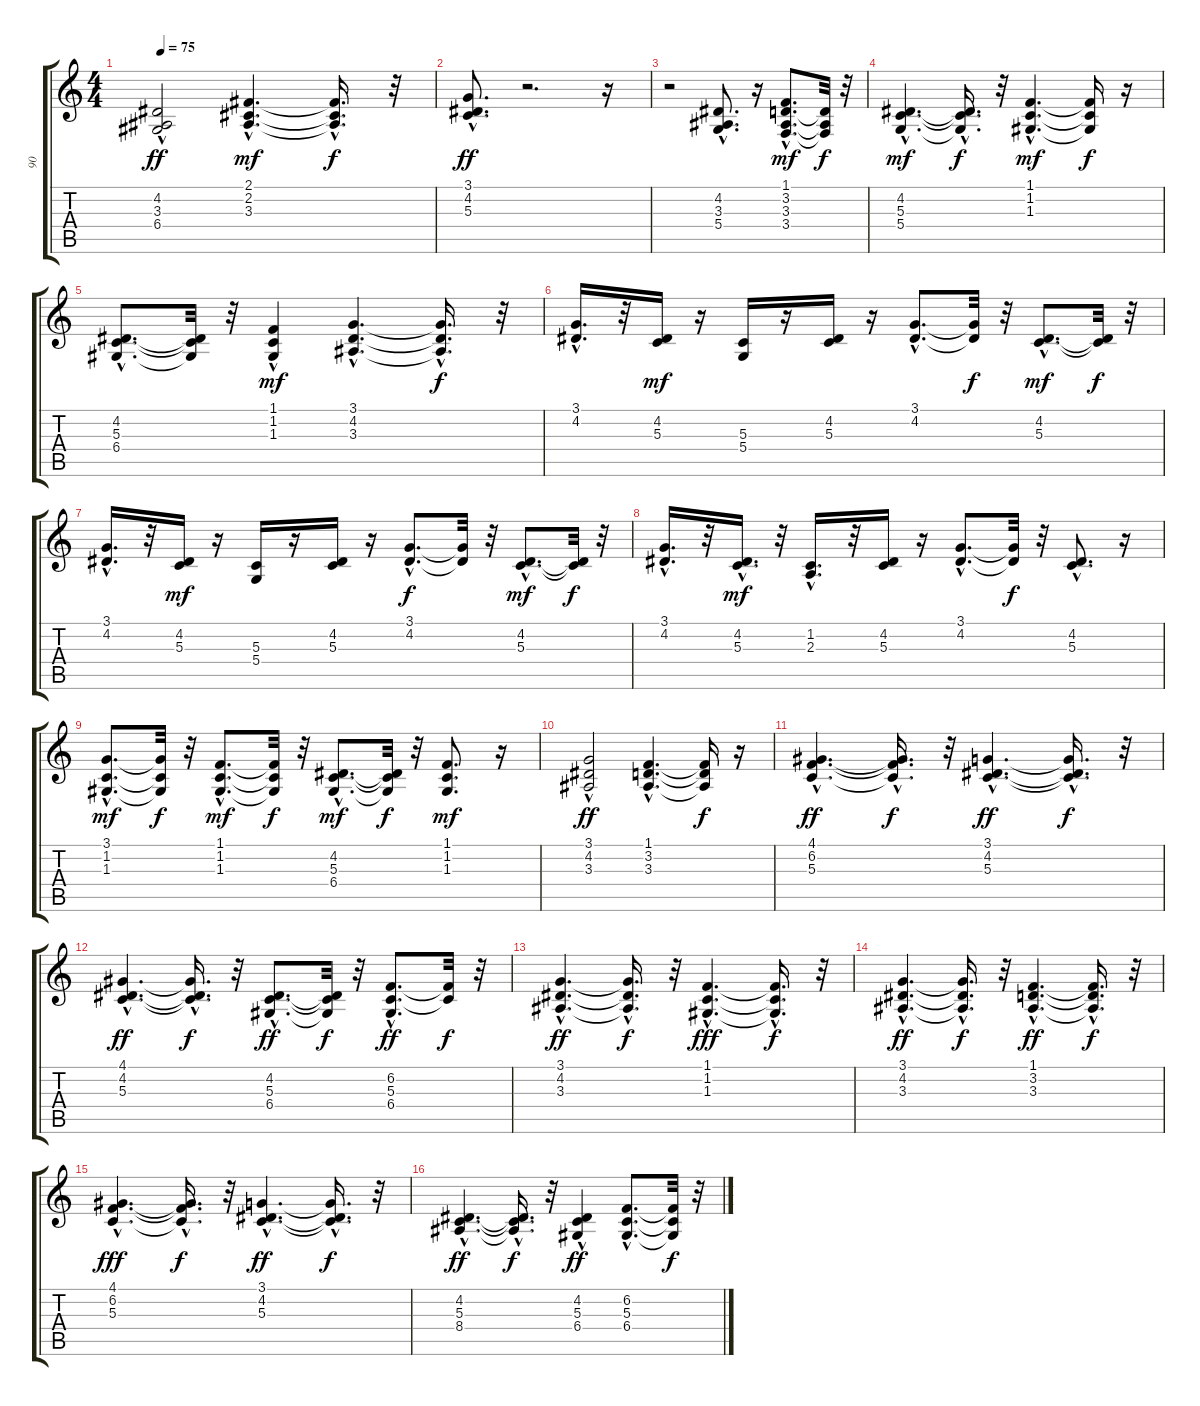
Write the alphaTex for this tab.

\track ("90" "90") {instrument pad2warm}
\staff {score tabs}
\tuning (E4 B3 G3 D3 A2 E2) {hide}
\ts (4 4)
\tempo 75
\clef g2
\ks c
(4.2{hac} 3.3{hac} 6.4).2{dy ff} (2.1{hac} 2.2{hac} 3.3{hac}).4{d dy mf} (2.1{hac t} 2.2{t} 3.3{t}).16{d dy f} r.32 |
(3.1{hac} 4.2{hac} 5.3{hac}).8{d dy ff} r.2{d} r.16 |
r.2 (4.2{hac} 3.3{hac} 5.4{hac}).8{d} r.16 (1.1{hac} 3.2{hac} 3.3{hac} 3.4{hac}).8{d dy mf} (3.2{t} 3.3{t} 3.4{t}).32{dy f} r.32 |
(4.2{hac} 5.3{hac} 5.4{hac}).4{d dy mf} (4.2{hac t} 5.3{t} 5.4{t}).16{d dy f} r.32 (1.1{hac} 1.2{hac} 1.3{hac}).4{d dy mf} (1.1{t} 1.2{t} 1.3{t}).16{dy f} r.16 |
(4.2{hac} 5.3{hac} 6.4{hac}).8{d} (4.2{t} 5.3{t} 6.4{t}).32 r.32 (1.1{hac} 1.2{hac} 1.3).4{dy mf} (3.1{hac} 4.2{hac} 3.3{hac}).4{d} (3.1{hac t} 4.2{hac t} 3.3{hac t}).16{d dy f} r.32 |
(3.1{hac} 4.2{hac}).16{d} r.32 (4.2 5.3).16{dy mf} r.16 (5.3 5.4).16 r.16 (4.2 5.3).16 r.16 (3.1{hac} 4.2{hac}).8{d} (3.1{t} 4.2{t}).32{dy f} r.32 (4.2{hac} 5.3{hac}).8{d dy mf} (4.2{t} 5.3{t}).32{dy f} r.32 |
(3.1{hac} 4.2{hac}).16{d} r.32 (4.2 5.3).16{dy mf} r.16 (5.3 5.4).16 r.16 (4.2 5.3).16 r.16 (3.1{hac} 4.2{hac}).8{d dy f} (3.1{t} 4.2{t}).32 r.32 (4.2{hac} 5.3{hac}).8{d dy mf} (4.2{t} 5.3{t}).32{dy f} r.32 |
(3.1{hac} 4.2{hac}).16{d} r.32 (4.2{hac} 5.3).16{d dy mf} r.32 (1.2{hac} 2.3).16{d} r.32 (4.2 5.3).16 r.16 (3.1{hac} 4.2{hac}).8{d} (3.1{t} 4.2{t}).32{dy f} r.32 (4.2{hac} 5.3{hac}).8{d} r.16 |
(3.1{hac} 1.2{hac} 1.3{hac}).8{d dy mf} (3.1{t} 1.2{t} 1.3{t}).32{dy f} r.32 (1.1{hac} 1.2{hac} 1.3{hac}).8{d dy mf} (1.1{t} 1.2{t} 1.3{t}).32{dy f} r.32 (4.2{hac} 5.3{hac} 6.4{hac}).8{d dy mf} (4.2{t} 5.3{t} 6.4{t}).32{dy f} r.32 (1.1 1.2 1.3).8{d dy mf} r.16 |
(3.1 4.2{hac} 3.3{hac}).2{dy ff} (1.1{hac} 3.2{hac} 3.3{hac}).4{d} (1.1{t} 3.2{t} 3.3{t}).16{dy f} r.16 |
(4.1{hac} 6.2{hac} 5.3{hac}).4{d dy ff} (4.1{hac t} 6.2{hac t} 5.3{hac t}).16{d dy f} r.32 (3.1{hac} 4.2{hac} 5.3{hac}).4{d dy ff} (3.1{hac t} 4.2{hac t} 5.3{hac t}).16{d dy f} r.32 |
(4.1{hac} 4.2{hac} 5.3{hac}).4{d dy ff} (4.1{hac t} 4.2{hac t} 5.3{hac t}).16{d dy f} r.32 (4.2{hac} 5.3{hac} 6.4{hac}).8{d dy ff} (4.2{t} 5.3{t} 6.4{t}).32{dy f} r.32 (6.2{hac} 5.3{hac} 6.4{hac}).8{d dy ff} (6.2{t} 5.3{t}).32{dy f} r.32 |
(3.1{hac} 4.2{hac} 3.3{hac}).4{d dy ff} (3.1{t} 4.2{hac t} 3.3{hac t}).16{d dy f} r.32 (1.1{hac} 1.2{hac} 1.3{hac}).4{d dy fff} (1.1{hac t} 1.2{hac t} 1.3{hac t}).16{d dy f} r.32 |
(3.1{hac} 4.2{hac} 3.3{hac}).4{d dy ff} (3.1{hac t} 4.2{hac t} 3.3{hac t}).16{d dy f} r.32 (1.1{hac} 3.2{hac} 3.3{hac}).4{d dy ff} (1.1{hac t} 3.2{t} 3.3{hac t}).16{d dy f} r.32 |
(4.1{hac} 6.2{hac} 5.3{hac}).4{d dy fff} (4.1{hac t} 6.2{hac t} 5.3{hac t}).16{d dy f} r.32 (3.1{hac} 4.2{hac} 5.3{hac}).4{d dy ff} (3.1{hac t} 4.2{hac t} 5.3{hac t}).16{d dy f} r.32 |
(4.2{hac} 5.3{hac} 8.4{hac}).4{d dy ff} (4.2{hac t} 5.3{hac t} 8.4{hac t}).16{d dy f} r.32 (4.2 5.3{hac} 6.4{hac}).4{dy ff} (6.2{hac} 5.3{hac} 6.4{hac}).8{d} (6.2{t} 5.3{t} 6.4{t}).32{dy f} r.32
